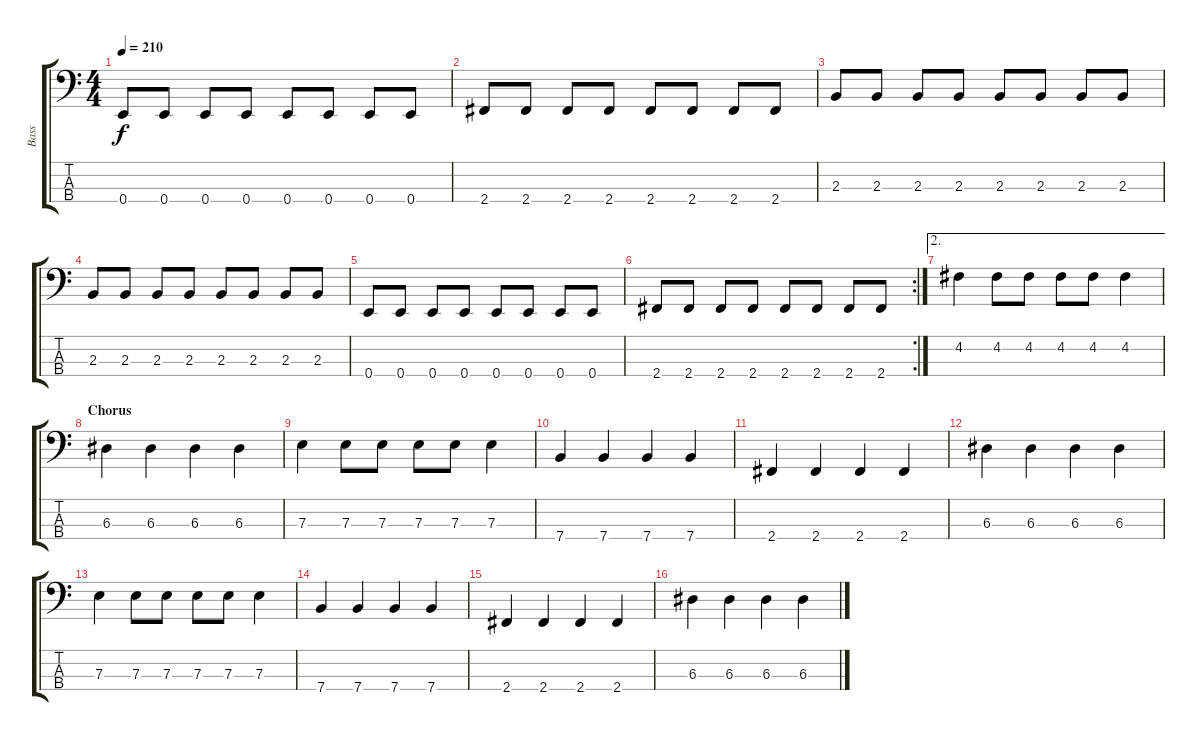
\track ("Bass" "Bass") {instrument slapbass2}
\staff {score tabs}
\tuning (G2 D2 A1 E1) {hide}
\ts (4 4)
\tempo 210
\clef f4
\ks c
0.4.8{dy f} 0.4.8 0.4.8 0.4.8 0.4.8 0.4.8 0.4.8 0.4.8 |
2.4.8 2.4.8 2.4.8 2.4.8 2.4.8 2.4.8 2.4.8 2.4.8 |
2.3.8 2.3.8 2.3.8 2.3.8 2.3.8 2.3.8 2.3.8 2.3.8 |
2.3.8 2.3.8 2.3.8 2.3.8 2.3.8 2.3.8 2.3.8 2.3.8 |
0.4.8 0.4.8 0.4.8 0.4.8 0.4.8 0.4.8 0.4.8 0.4.8 |
\rc 2
2.4.8 2.4.8 2.4.8 2.4.8 2.4.8 2.4.8 2.4.8 2.4.8 |
\ae 2
4.2.4 4.2.8 4.2.8 4.2.8 4.2.8 4.2.4 |
\section ("" "Chorus")
6.3.4 6.3.4 6.3.4 6.3.4 |
7.3.4 7.3.8 7.3.8 7.3.8 7.3.8 7.3.4 |
7.4.4 7.4.4 7.4.4 7.4.4 |
2.4.4 2.4.4 2.4.4 2.4.4 |
6.3.4 6.3.4 6.3.4 6.3.4 |
7.3.4 7.3.8 7.3.8 7.3.8 7.3.8 7.3.4 |
7.4.4 7.4.4 7.4.4 7.4.4 |
2.4.4 2.4.4 2.4.4 2.4.4 |
6.3.4 6.3.4 6.3.4 6.3.4
